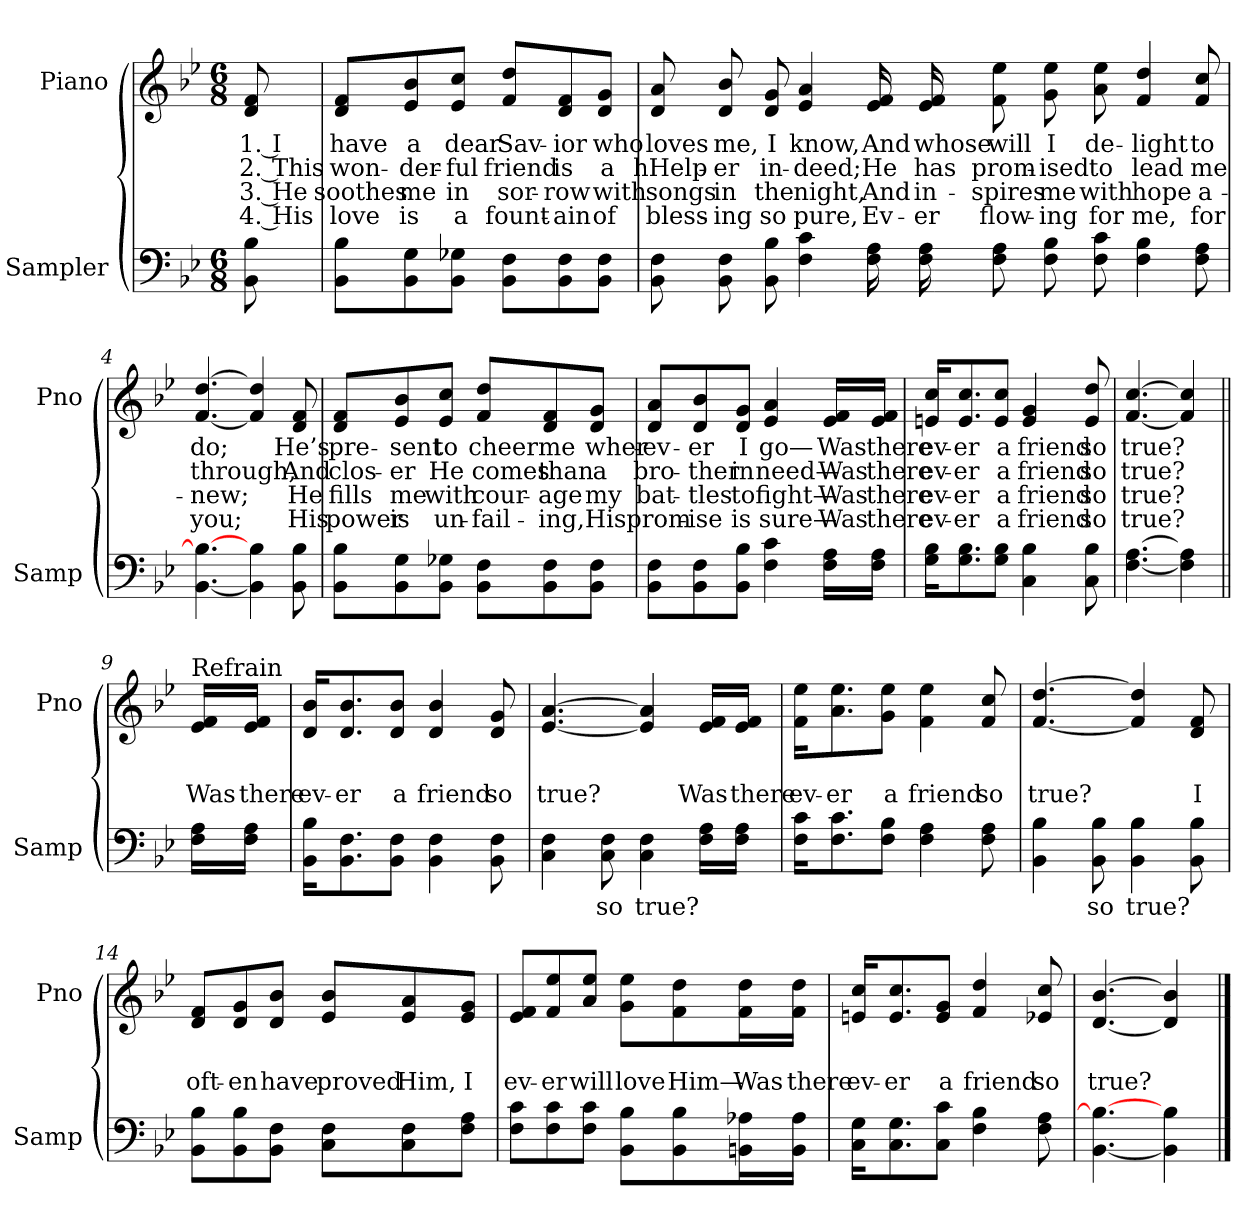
**kern	**text	**kern	**text	**text	**text	**text
*part2	*part2	*part1	*part1	*part1	*part1	*part1
*staff2	*staff2	*staff1	*staff1	*staff1	*staff1	*staff1
*I"Sampler	*	*I"Piano	*	*	*	*
*I'Samp	*	*I'Pno	*	*	*	*
*clefF4	*	*clefG2	*	*	*	*
*k[b-e-]	*	*k[b-e-]	*	*	*	*
*B-:	*	*B-:	*	*	*	*
*M6/8	*	*M6/8	*	*	*	*
=1	=1	=1	=1	=1	=1	=1
8BB- 8B-	.	8d 8f	1. I	2. This	3. He	4. His
=2	=2	=2	=2	=2	=2	=2
8BB-\ 8B-\L	.	8d/ 8f/L	have	won-	soothes	love
8BB-\ 8G\	.	8e-/ 8b-/	a	-der-	me	is
8BB-\ 8G-X\J	.	8e-/ 8cc/J	dear	-ful	in	a
8BB-\ 8F\L	.	8f/ 8dd/L	Sav-	friend	sor-	fount-
8BB-\ 8F\	.	8d/ 8f/	-ior	is	-row	-ain
8BB-\ 8F\J	.	8d/ 8g/J	who	a	with	of
=3	=3	=3	=3	=3	=3	=3
8BB- 8F	.	8d 8a	loves	hHelp-	songs	bless-
8BB- 8F	.	8d 8b-	me,	-er	in	-ing
8BB- 8B-	.	8d 8g	I	in-	the	so
4F 4c	.	4e- 4a	know,	-deed;	night,	pure,
16F 16A	.	16e- 16f	And	He	And	Ev-
16F 16A	.	16e- 16f	whose	has	in-	-er
8F 8A	.	8f 8ee-	will	prom-	-spires	flow-
8F 8B-	.	8g 8ee-	I	-ised	me	-ing
8F 8c	.	8a 8ee-	de-	to	with	for
4F 4B-	.	4f 4dd	-light	lead	hope	me,
8F 8A	.	8f 8cc	to	me	a-	for
=4	=4	=4	=4	=4	=4	=4
[4.BB- 4.B-_	.	[4.f [4.dd	do;	through,	-new;	you;
4BB-] 4B-	.	4f] 4dd]	.	.	.	.
8BB- 8B-	.	8d 8f	He’s	And	He	His
=5	=5	=5	=5	=5	=5	=5
8BB-\ 8B-\L	.	8d/ 8f/L	pre-	clos-	fills	power
8BB-\ 8G\	.	8e-/ 8b-/	-sent	-er	me	is
8BB-\ 8G-X\J	.	8e-/ 8cc/J	to	He	with	un-
8BB-\ 8F\L	.	8f/ 8dd/L	cheer	comes	cour-	-fail-
8BB-\ 8F\	.	8d/ 8f/	me	than	-age	-ing,
8BB-\ 8F\J	.	8d/ 8g/J	wher-	a	my	His
=6	=6	=6	=6	=6	=6	=6
8BB-\ 8F\L	.	8d/ 8a/L	-ev-	bro-	bat-	prom-
8BB-\ 8F\	.	8d/ 8b-/	-er	-ther	-tles	-ise
8BB-\ 8B-\J	.	8d/ 8g/J	I	in	to	is
4F 4c	.	4e- 4a	go—	need—	fight—	sure—
16F\ 16A\LL	.	16e-/ 16f/LL	Was	Was	Was	Was
16F\ 16A\JJ	.	16e-/ 16f/JJ	there	there	there	there
=7	=7	=7	=7	=7	=7	=7
16G\ 16B-\KL	.	16en/ 16cc/KL	ev-	ev-	ev-	ev-
8.G\ 8.B-\	.	8.e/ 8.cc/	-er	-er	-er	-er
8G\ 8B-\J	.	8e/ 8cc/J	a	a	a	a
4C 4B-	.	4e 4g	friend	friend	friend	friend
8C 8B-	.	8e 8dd	so	so	so	so
=8	=8	=8	=8	=8	=8	=8
[4.F [4.A	.	[4.f [4.cc	true?	true?	true?	true?
4F] 4A]	.	4f] 4cc]	.	.	.	.
=9||	=9||	=9||	=9||	=9||	=9||	=9||
!	!	!LO:TX:t=Refrain	!	!	!	!
16F\ 16A\LL	.	16e-/ 16f/LL	.	Was	.	.
16F\ 16A\JJ	.	16e-/ 16f/JJ	.	there	.	.
=10	=10	=10	=10	=10	=10	=10
16BB-\ 16B-\KL	.	16d/ 16b-/KL	.	ev-	.	.
8.BB-\ 8.F\	.	8.d/ 8.b-/	.	-er	.	.
8BB-\ 8F\J	.	8d/ 8b-/J	.	a	.	.
4BB- 4F	.	4d 4b-	.	friend	.	.
8BB- 8F	.	8d 8g	.	so	.	.
=11	=11	=11	=11	=11	=11	=11
4C 4F	.	[4.e- [4.a	.	true?	.	.
8C 8F	so	.	.	.	.	.
4C 4F	true?	4e-] 4a]	.	.	.	.
16F\ 16A\LL	.	16e-/ 16f/LL	.	Was	.	.
16F\ 16A\JJ	.	16e-/ 16f/JJ	.	there	.	.
=12	=12	=12	=12	=12	=12	=12
16F\ 16c\KL	.	16f\ 16ee-\KL	.	ev-	.	.
8.F\ 8.c\	.	8.a\ 8.ee-\	.	-er	.	.
8F\ 8B-\J	.	8g\ 8ee-\J	.	a	.	.
4F 4A	.	4f 4ee-	.	friend	.	.
8F 8A	.	8f 8cc	.	so	.	.
=13	=13	=13	=13	=13	=13	=13
4BB- 4B-	.	[4.f [4.dd	.	true?	.	.
8BB- 8B-	so	.	.	.	.	.
4BB- 4B-	true?	4f] 4dd]	.	.	.	.
8BB- 8B-	.	8d 8f	.	I	.	.
=14	=14	=14	=14	=14	=14	=14
8BB-\ 8B-\L	.	8d/ 8f/L	.	oft-	.	.
8BB-\ 8B-\	.	8d/ 8g/	.	-en	.	.
8BB-\ 8F\J	.	8d/ 8b-/J	.	have	.	.
8C\ 8F\L	.	8e-/ 8b-/L	.	proved	.	.
8C\ 8F\	.	8e-/ 8a/	.	Him,	.	.
8F\ 8A\J	.	8e-/ 8g/J	.	I	.	.
=15	=15	=15	=15	=15	=15	=15
8F\ 8c\L	.	8e-/ 8f/L	.	ev-	.	.
8F\ 8c\	.	8f/ 8ee-/	.	-er	.	.
8F\ 8c\J	.	8a/ 8ee-/J	.	will	.	.
8BB-\ 8B-\L	.	8g\ 8ee-\L	.	love	.	.
8BB-\ 8B-\	.	8f\ 8dd\	.	Him—	.	.
16BBn\ 16A-X\L	.	16f\ 16dd\L	.	Was	.	.
16BB\ 16A-\JJ	.	16f\ 16dd\JJ	.	there	.	.
=16	=16	=16	=16	=16	=16	=16
16C\ 16G\KL	.	16en/ 16cc/KL	.	ev-	.	.
8.C\ 8.G\	.	8.e/ 8.cc/	.	-er	.	.
8C\ 8c\J	.	8e/ 8g/J	.	a	.	.
4F 4B-	.	4f 4dd	.	friend	.	.
8F 8A	.	8e-X 8cc	.	so	.	.
=17	=17	=17	=17	=17	=17	=17
[4.BB- 4.B-_	.	[4.d [4.b-	.	true?	.	.
4BB-] 4B-	.	4d] 4b-]	.	.	.	.
==	==	==	==	==	==	==
*-	*-	*-	*-	*-	*-	*-
